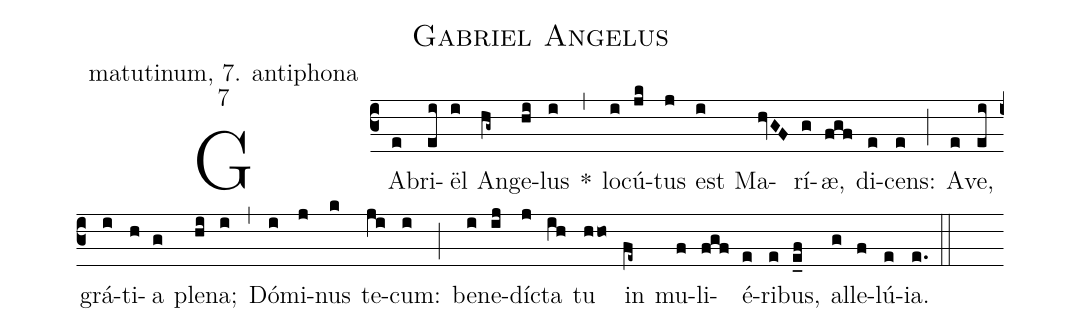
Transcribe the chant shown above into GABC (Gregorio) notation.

name: Gabriel Angelus;
office-part: matutinum, 7. antiphona;
mode: 7;
%%
(c3)
GA(e)bri(ei)ël(i) An(hg~)ge(hi)lus(i) *(,)
lo(i)cú(jk)tus(j) est(i) Ma(hvGF)rí(g)æ,(fgf) di(e)cens:(e) (;)
A(e)ve,(ei) grá(i)ti(h)a(g) ple(hi)na;(i) (,)
Dó(i)mi(j)nus(k) te(ji)cum:(i) (;)
be(i)ne(ij)díc(j)ta(ih) tu(hho) in(fe~) mu(f)li(fgf)é(e)ri(e)bus,(e_f) al(g)le(f)lú(e)ia.(e.) (::)
